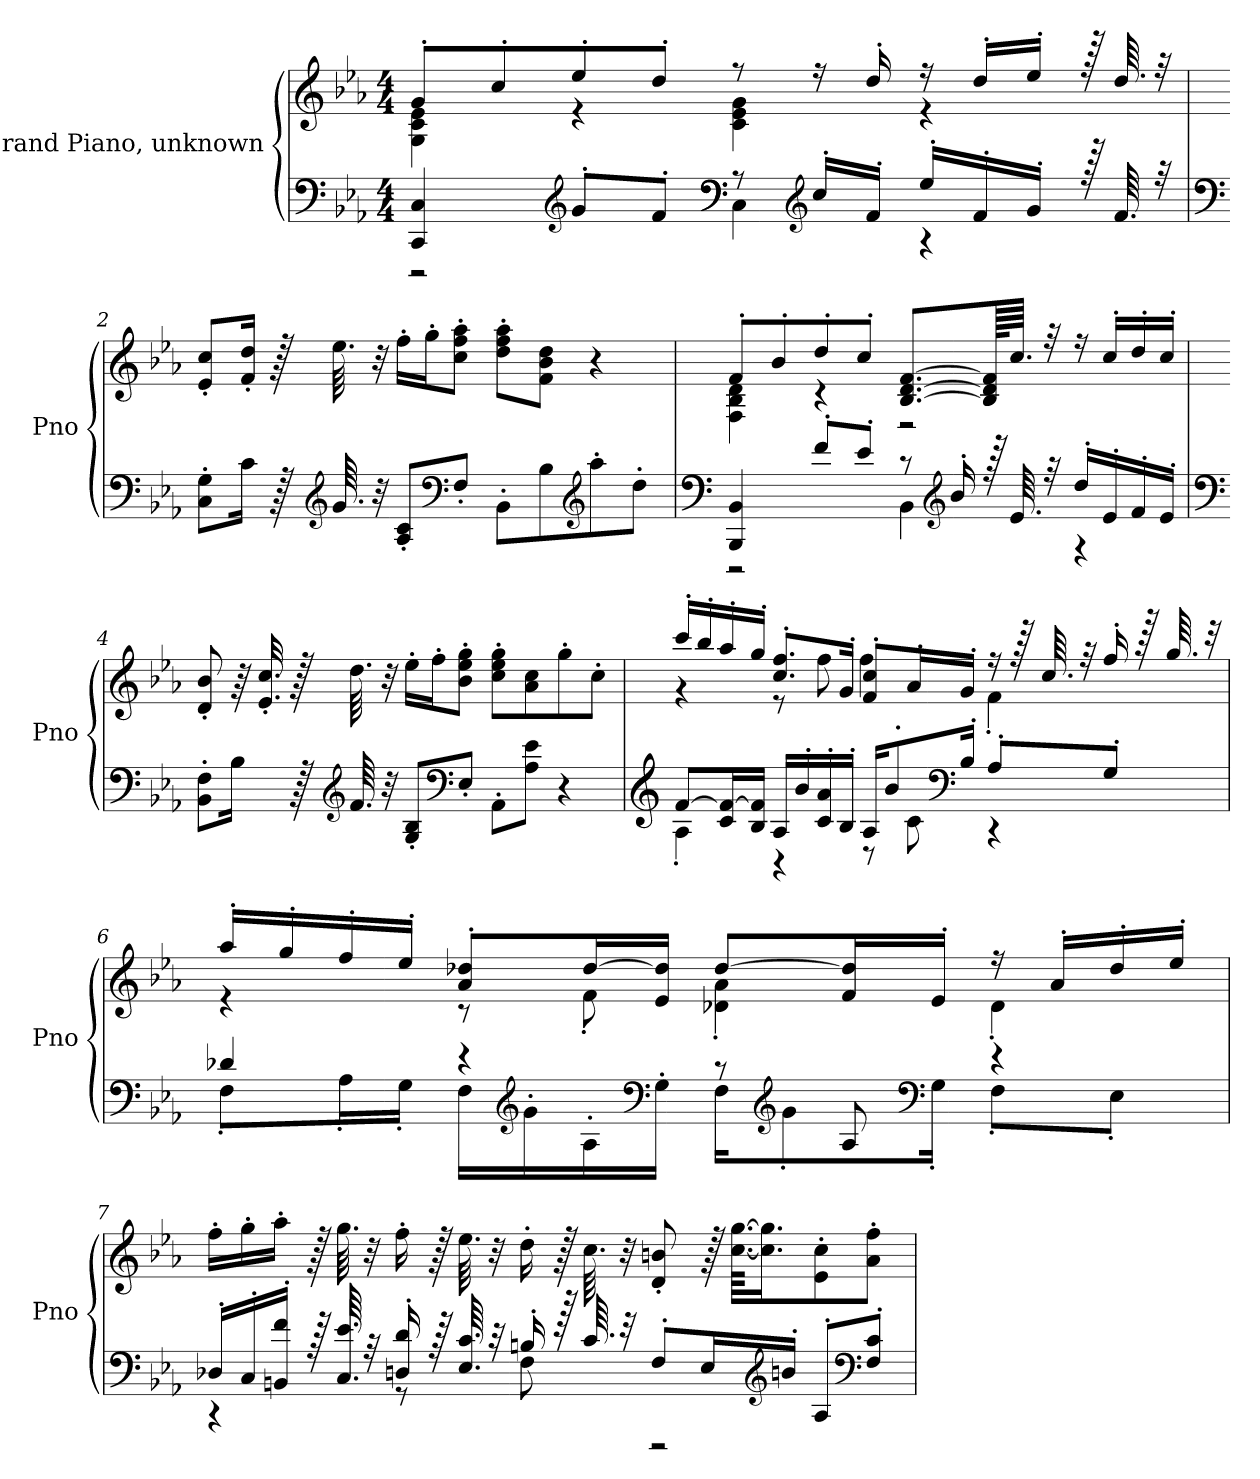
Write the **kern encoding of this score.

**kern	**kern
*part1	*part1
*staff2	*staff1
*I"Grand Piano, unknown	*
*I'Pno	*
*clefF4	*clefG2
*k[b-e-a-]	*k[b-e-a-]
*M4/4	*M4/4
*MM126	*MM126
=1	=1
*^	*^
4CC/ 4C/	2r	8g'/L	4G\ 4c\ 4e-\
.	.	8cc'/	.
*clefG2	*	*	*
8g'/L	.	8ee-'/	4r
8f'/J	.	8dd'/J	.
*clefF4	*	*	*
8r	4C\	8r	4c\ 4e-\ 4g\
*clefG2	*	*	*
16cc'/LL	.	16r	.
16f'/JJ	.	16dd'/	.
16ee-'/LL	4r	16r	4r
16f'/	.	16dd'/LL	.
16g'/JJ	.	16ee-'/JJ	.
128r	.	128r	.
64.f/	.	64.dd/	.
32r	.	32r	.
*v	*v	*	*
*	*v	*v
=2	=2
*clefF4	*
8C\' 8G\'L	8e-/' 8cc/'L
16c\Jk	16f/' 16dd/'Jk
128r	128r
*clefG2	*
64.g/	64.ee-\
32r	32r
8A-/' 8c/'L	16ff'\LL
.	16gg'\J
*clefF4	*
8F'/J	8cc\' 8ff\' 8aa-\'J
8BB-'\L	8dd\' 8ff\' 8aa-\'L
8B-\	8f\ 8b-\ 8dd\J
*clefG2	*
8aa-'\	4r
8dd'\J	.
!!LO:LB:g=z
=3	=3
*clefF4	*
*^	*^
4BBB-/ 4BB-/	2r	8f'/L	4F\ 4B-\ 4d\
.	.	8b-'/	.
8f'/L	.	8dd'/	4r
8e-'/J	.	8cc'/J	.
8r	4BB-\	[8.B-/ [8.d/ [8.f/L	2r
*clefG2	*	*	*
16b-'/	.	.	.
128r	.	128B-/] 128d/] 128f/]KLLL	.
64.e-/	.	64.cc/JJJJ	.
32r	.	32r	.
16dd'/LL	4r	16r	.
16e-'/	.	16cc'/LL	.
16f'/	.	16dd'/	.
16e-'/JJ	.	16cc'/JJ	.
*v	*v	*	*
*	*v	*v
=4	=4
*clefF4	*
8BB-\' 8F\'L	8d/' 8b-/'
16B-\Jk	64r
.	32.e-/' 32.cc/'
128r	128r
*clefG2	*
64.f/	64.dd\
32r	32r
8G/' 8B-/'L	16ee-'\LL
.	16ff'\J
*clefF4	*
8E-'/J	8b-\' 8ee-\' 8gg\'J
8AA-'\L	8cc\' 8ee-\' 8gg\'L
8A-\ 8e-\J	8a-\ 8cc\
4r	8gg'\
.	8cc'\J
!!LO:LB:g=z
=5	=5
*clefG2	*
*^	*^
[8f/L	4A-'\	16ccc'/LL	4r
.	.	16bb-'/	.
16c/ 16f/_L	.	16aa-'/	.
16B-/ 16f/]JJ	.	16gg'/JJ	.
16A-/LL	4r	8.cc/' 8.ff/'L	8r
16b-'/	.	.	.
16c/' 16a-/'	.	.	8ff\
16B-'/JJ	.	16g'/Jk	.
16A-/KL	8r	8f/' 8cc/'L	4ff\
8b-'/	.	.	.
.	8c\	16a-'/L	.
*clefF4	*	*	*
16B-'/Jk	.	16g'/JJ	.
8A-'/L	4r	16r	4f'\
.	.	128r	.
.	.	64.cc/	.
.	.	32r	.
8G'/J	.	16ff'/	.
.	.	128r	.
.	.	64.gg/	.
.	.	32r	.
!!LO:LB:g=z	!!
=6	=6	=6	=6
4d-X/	8F'\L	16aa-'/LL	4r
.	.	16gg'/	.
.	16A-'\L	16ff'/	.
.	16G'\JJ	16ee-'/JJ	.
4r	16F\LL	8a-/' 8dd-X/'L	8r
*clefG2	*	*	*
.	16g'\	.	.
.	16A-'\	[16dd-/L	8f'\
*clefF4	*	*	*
.	16G'\JJ	16e-/ 16dd-/]JJ	.
8r	16F\KL	[8dd-/L	4d-X\' 4a-\'
*clefG2	*	*	*
.	8g'\	.	.
8A-/	.	16f/ 16dd-/]L	.
*clefF4	*	*	*
.	16G'\Jk	16e-'/JJ	.
4r	8F'\L	16r	4d-'\
.	.	16a-'/LL	.
.	8E-'\J	16dd-'/	.
.	.	16ee-'/JJ	.
*	*	*v	*v
!!LO:LB:g=z
=7	=7	=7
16D-X'/LL	4r	16ff'\LL
16C'/	.	16gg'\
16BBn/' 16f/'JJ	.	16aa-'\JJ
128r	.	128r
64.C/ 64.e-/	.	64.gg\
32r	.	32r
16Dn/' 16d/'	8r	16ff'\
128r	.	128r
64.E-/ 64.c/	.	64.ee-\
32r	.	32r
16Bn'/	8F\	16dd'\
128r	.	128r
64.c/	.	64.cc\
32r	.	32r
8F'/L	2r	8d/' 8bn/'
16E-/L	.	128r
.	.	[64.cc\ [64.gg\KKLL
.	.	16.cc\] 16.gg\]J
*clefG2	*	*
16bn'/JJ	.	.
8A-'/L	.	8e-\' 8cc\'
*clefF4	*	*
8F/' 8c/'J	.	8a-\' 8ff\'J
*v	*v	*
=	=
*-	*-
